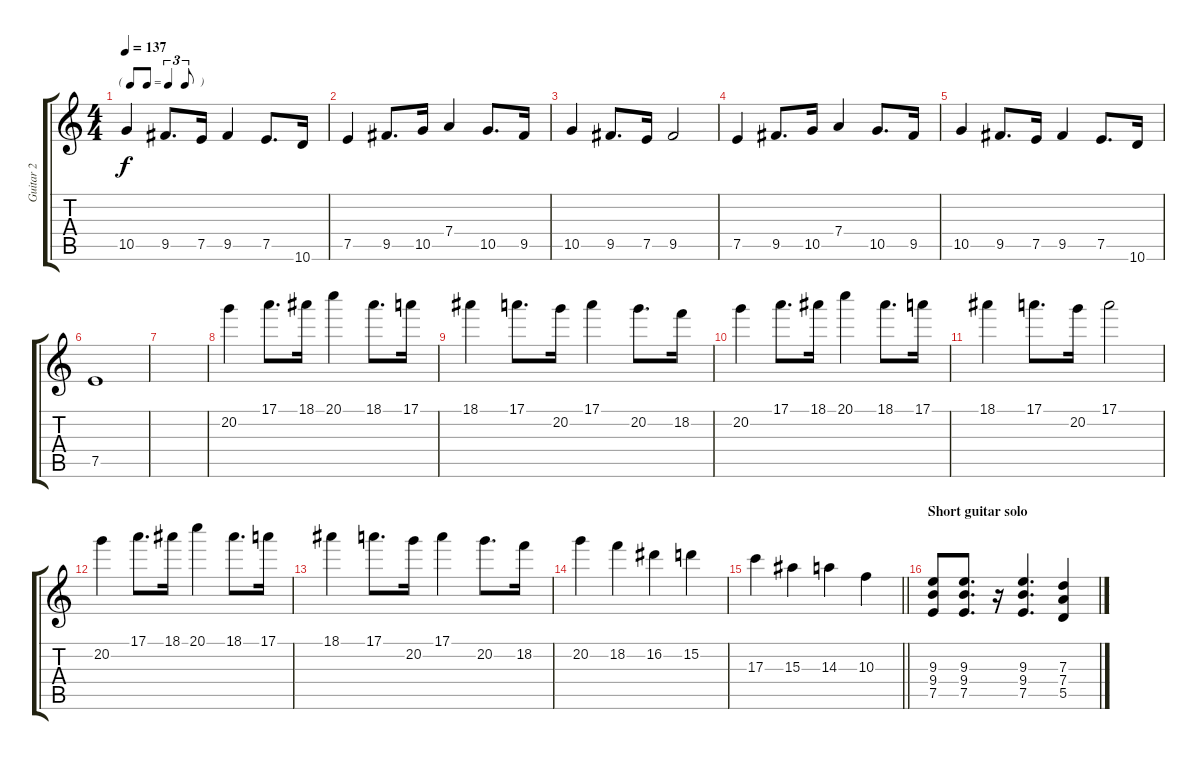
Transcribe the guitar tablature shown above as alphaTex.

\track ("Guitar 2" "Guitar 2") {instrument distortionguitar}
\staff {score tabs}
\tuning (E4 B3 G3 D3 A2 E2) {hide}
\ts (4 4)
\tf triplet8th
\tempo 137
\clef g2
\ks c
10.5.4{dy f} 9.5.8{d} 7.5.16 9.5.4 7.5.8{d} 10.6.16 |
7.5.4 9.5.8{d} 10.5.16 7.4.4 10.5.8{d} 9.5.16 |
10.5.4 9.5.8{d} 7.5.16 9.5.2 |
7.5.4 9.5.8{d} 10.5.16 7.4.4 10.5.8{d} 9.5.16 |
10.5.4 9.5.8{d} 7.5.16 9.5.4 7.5.8{d} 10.6.16 |
7.5.1 |
|
20.2.4 17.1.8{d} 18.1.16 20.1.4 18.1.8{d} 17.1.16 |
18.1.4 17.1.8{d} 20.2.16 17.1.4 20.2.8{d} 18.2.16 |
20.2.4 17.1.8{d} 18.1.16 20.1.4 18.1.8{d} 17.1.16 |
18.1.4 17.1.8{d} 20.2.16 17.1.2 |
20.2.4 17.1.8{d} 18.1.16 20.1.4 18.1.8{d} 17.1.16 |
18.1.4 17.1.8{d} 20.2.16 17.1.4 20.2.8{d} 18.2.16 |
20.2.4 18.2.4 16.2.4 15.2.4 |
\barLineRight lightlight
17.3.4 15.3.4 14.3.4 10.3.4 |
\section ("" "Short guitar solo")
(9.3 9.4 7.5).8 (9.3 9.4 7.5).8{d} r.16 (9.3 9.4 7.5).4{d} (7.3 7.4 5.5).4
